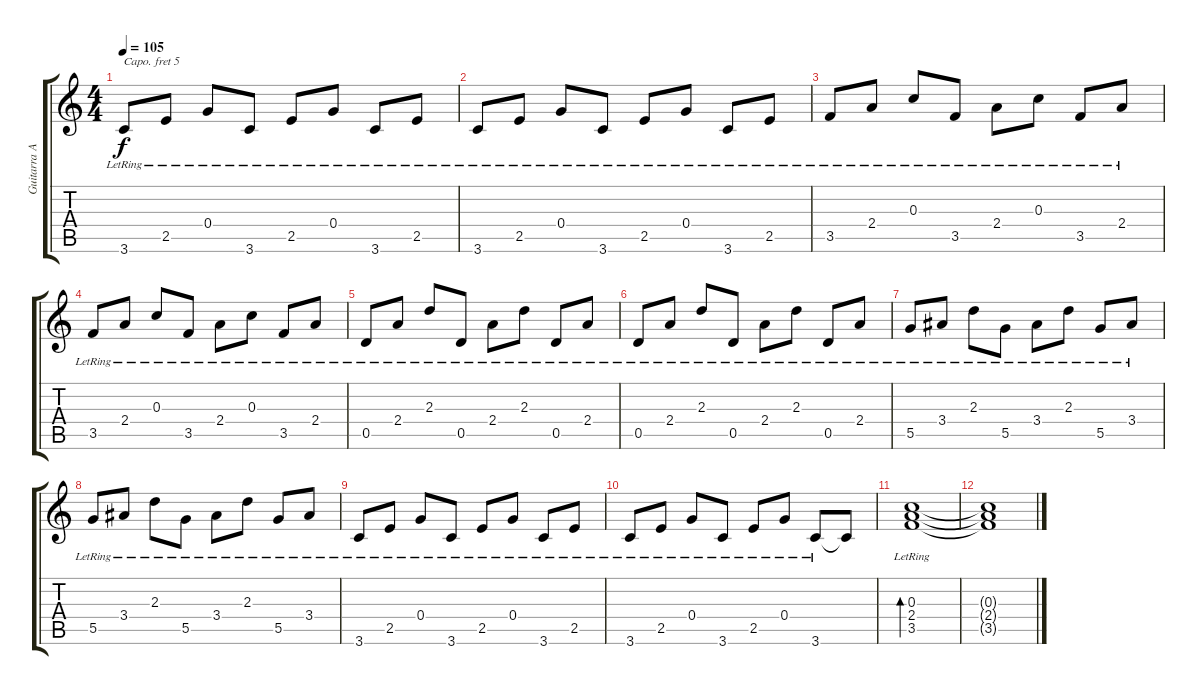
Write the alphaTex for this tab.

\track ("Guitarra Acústica" "Guitarra A") {instrument acousticguitarnylon}
\staff {score tabs}
\capo 5
\tuning (E4 B3 G3 D3 A2 E2) {hide}
\ts (4 4)
\tempo 105
\clef g2
\ks c
3.6{lr}.8{dy f} 2.5{lr}.8 0.4{lr}.8 3.6{lr}.8 2.5{lr}.8 0.4{lr}.8 3.6{lr}.8 2.5{lr}.8 |
3.6{lr}.8 2.5{lr}.8 0.4{lr}.8 3.6{lr}.8 2.5{lr}.8 0.4{lr}.8 3.6{lr}.8 2.5{lr}.8 |
3.5{lr}.8 2.4{lr}.8 0.3{lr}.8 3.5{lr}.8 2.4{lr}.8 0.3{lr}.8 3.5{lr}.8 2.4{lr}.8 |
3.5{lr}.8 2.4{lr}.8 0.3{lr}.8 3.5{lr}.8 2.4{lr}.8 0.3{lr}.8 3.5{lr}.8 2.4{lr}.8 |
0.5{lr}.8 2.4{lr}.8 2.3{lr}.8 0.5{lr}.8 2.4{lr}.8 2.3{lr}.8 0.5{lr}.8 2.4{lr}.8 |
0.5{lr}.8 2.4{lr}.8 2.3{lr}.8 0.5{lr}.8 2.4{lr}.8 2.3{lr}.8 0.5{lr}.8 2.4{lr}.8 |
5.5{lr}.8 3.4{lr}.8 2.3{lr}.8 5.5{lr}.8 3.4{lr}.8 2.3{lr}.8 5.5{lr}.8 3.4{lr}.8 |
5.5{lr}.8 3.4{lr}.8 2.3{lr}.8 5.5{lr}.8 3.4{lr}.8 2.3{lr}.8 5.5{lr}.8 3.4{lr}.8 |
3.6{lr}.8 2.5{lr}.8 0.4{lr}.8 3.6{lr}.8 2.5{lr}.8 0.4{lr}.8 3.6{lr}.8 2.5{lr}.8 |
3.6{lr}.8 2.5{lr}.8 0.4{lr}.8 3.6{lr}.8 2.5{lr}.8 0.4{lr}.8 3.6{lr}.8 3.6{t}.8 |
(0.3{lr} 2.4{lr} 3.5{lr}).1{bd 120} |
(0.3{t} 2.4{t} 3.5{t}).1
